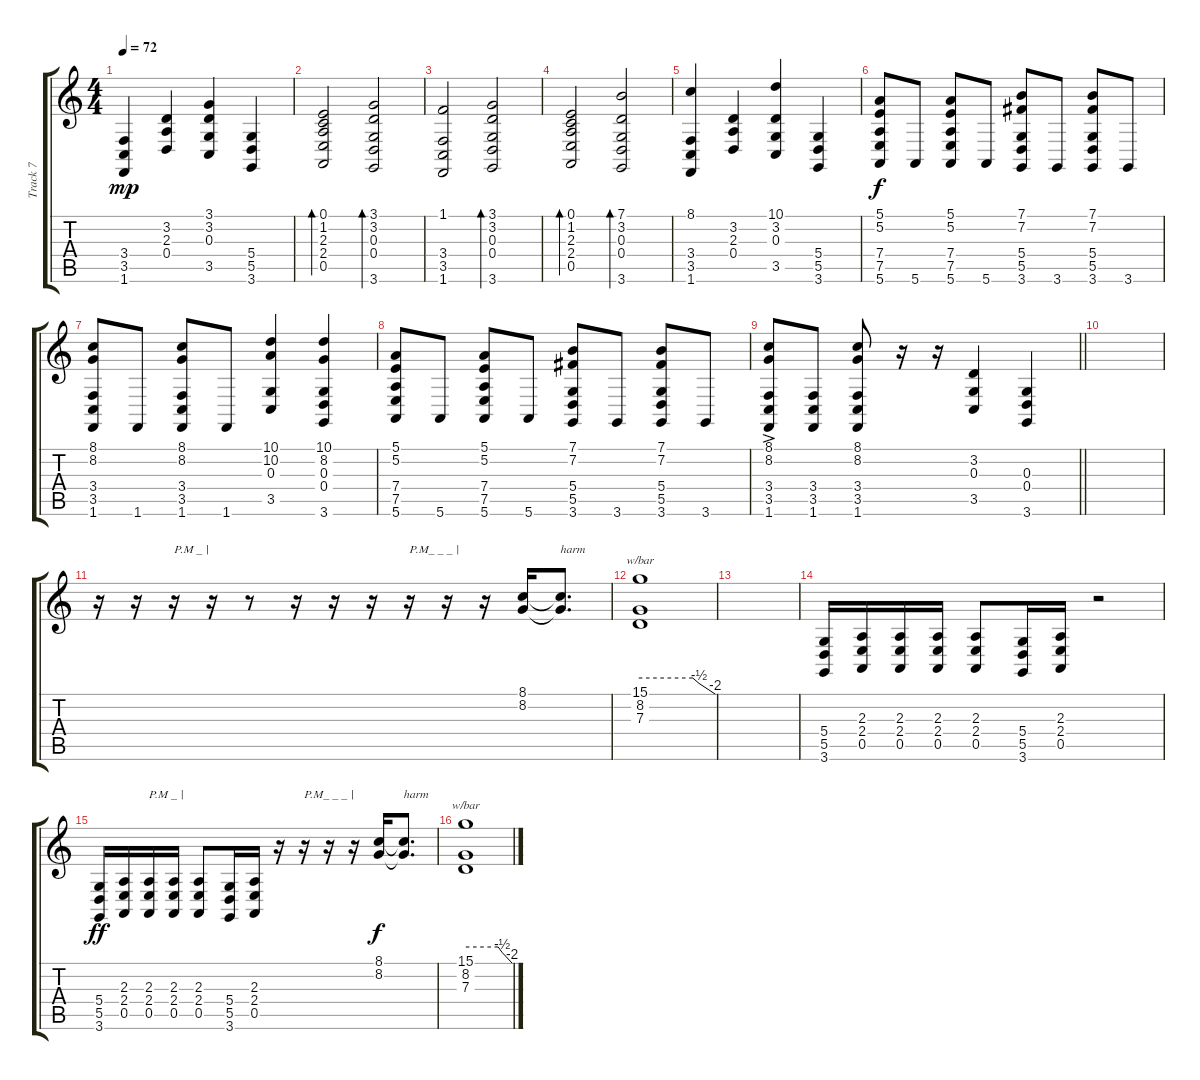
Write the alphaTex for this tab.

\track ("Track 7" "Track 7") {instrument synthstrings1}
\staff {score tabs}
\tuning (E4 B3 G3 D3 A2 E2) {hide}
\ts (4 4)
\tempo 72
\clef g2
\ks c
(3.4 3.5 1.6).4{dy mp} (3.2 2.3 0.4).4 (3.1 3.2 0.3 3.5).4 (5.4 5.5 3.6).4 |
(0.1 1.2 2.3 2.4 0.5).2{bd 60} (3.1 3.2 0.3 0.4 3.6).2{bd 60} |
(1.1 3.4 3.5 1.6).2 (3.1 3.2 0.3 0.4 3.6).2{bd 60} |
(0.1 1.2 2.3 2.4 0.5).2{bd 60} (7.1 3.2 0.3 0.4 3.6).2{bd 60} |
(8.1 3.4 3.5 1.6).4 (3.2 2.3 0.4).4 (10.1 3.2 0.3 3.5).4 (5.4 5.5 3.6).4 |
(5.1 5.2 7.4 7.5 5.6).8{dy f} 5.6.8 (5.1 5.2 7.4 7.5 5.6).8 5.6.8 (7.1 7.2 5.4 5.5 3.6).8 3.6.8 (7.1 7.2 5.4 5.5 3.6).8 3.6.8 |
(8.1 8.2 3.4 3.5 1.6).8 1.6.8 (8.1 8.2 3.4 3.5 1.6).8 1.6.8 (10.1 10.2 0.3 3.5).4 (10.1 8.2 0.3 0.4 3.6).4 |
(5.1 5.2 7.4 7.5 5.6).8 5.6.8 (5.1 5.2 7.4 7.5 5.6).8 5.6.8 (7.1 7.2 5.4 5.5 3.6).8 3.6.8 (7.1 7.2 5.4 5.5 3.6).8 3.6.8 |
\barLineRight lightlight
(8.1 8.2 3.4{ac} 3.5{ac} 1.6{ac}).8 (3.4 3.5 1.6).8 (8.1 8.2 3.4 3.5 1.6).8 r.16 r.16 (3.2 0.3 3.5).4 (0.3 0.4 3.6).4 |
|
r.16 r.16 r.16{txt "P.M _ |"} r.16 r.8 r.16 r.16 r.16 r.16{txt "P.M_ _ _ |"} r.16 r.16 (8.1 8.2).16 (8.1{t} 8.2{t}).8{d txt "harm"} |
(15.1 8.2 7.3).1{tbe (custom default 0 0 42 0 47 -2 60 -8)} |
|
(5.4 5.5 3.6).16 (2.3 2.4 0.5).16 (2.3 2.4 0.5).16 (2.3 2.4 0.5).16 (2.3 2.4 0.5).8 (5.4 5.5 3.6).16 (2.3 2.4 0.5).16 r.2 |
(5.4 5.5 3.6).16{dy ff} (2.3 2.4 0.5).16 (2.3 2.4 0.5).16{txt "P.M _ |"} (2.3 2.4 0.5).16 (2.3 2.4 0.5).8 (5.4 5.5 3.6).16 (2.3 2.4 0.5).16 r.16 r.16{txt "P.M_ _ _ |"} r.16 r.16 (8.1 8.2).16{dy f} (8.1{t} 8.2{t}).8{d txt "harm"} |
(15.1 8.2 7.3).1{tbe (custom default 0 0 42 0 47 -2 60 -8)}
